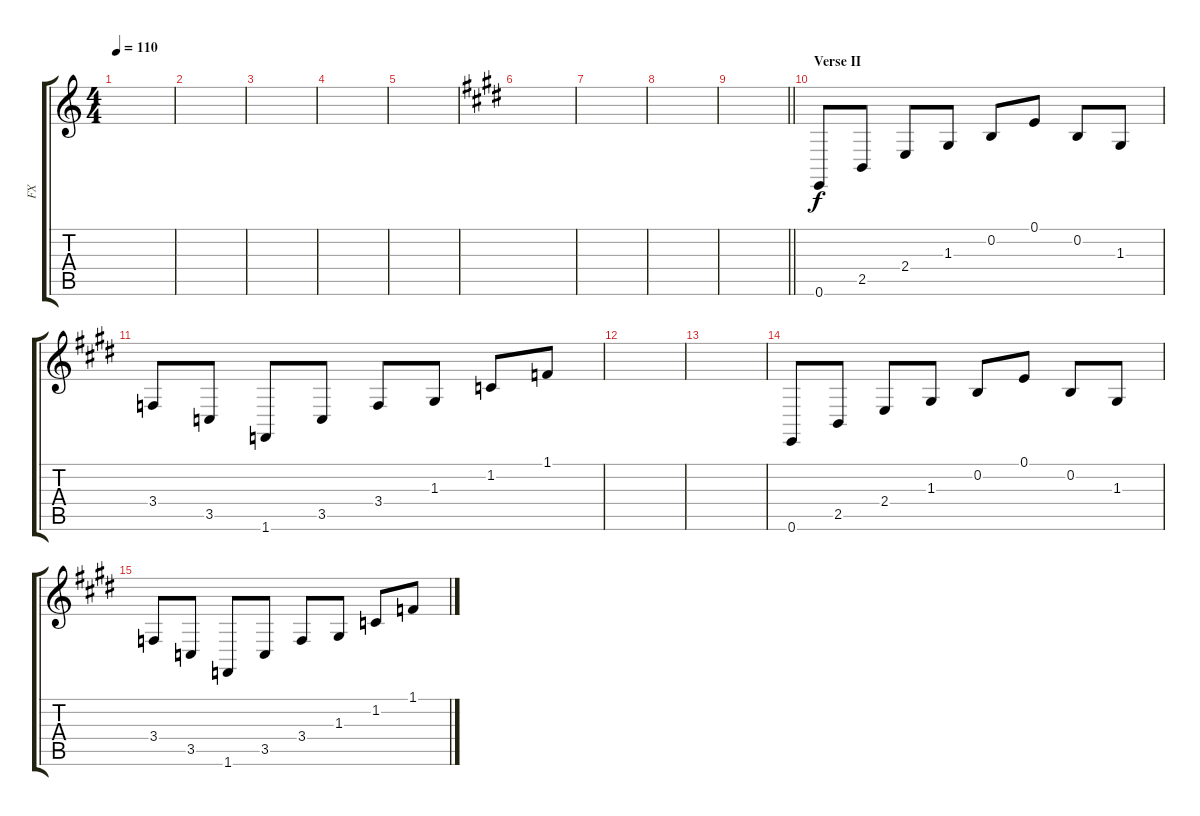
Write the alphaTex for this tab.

\track ("FX" "FX") {instrument glockenspiel}
\staff {score tabs}
\tuning (E4 B3 G3 D3 A2 E2) {hide}
\ts (4 4)
\tempo 110
\clef g2
\ks c
|
|
|
|
|
\ks e
|
|
|
\barLineRight lightlight
|
\section ("" "Verse II")
0.6.8{volume 7 instrument glockenspiel} 2.5.8 2.4.8 1.3.8 0.2.8 0.1.8 0.2.8 1.3.8 |
3.4.8 3.5.8 1.6.8 3.5.8 3.4.8 1.3.8 1.2.8 1.1.8 |
|
|
0.6.8 2.5.8 2.4.8 1.3.8 0.2.8 0.1.8 0.2.8 1.3.8 |
3.4.8 3.5.8 1.6.8 3.5.8 3.4.8 1.3.8 1.2.8 1.1.8
